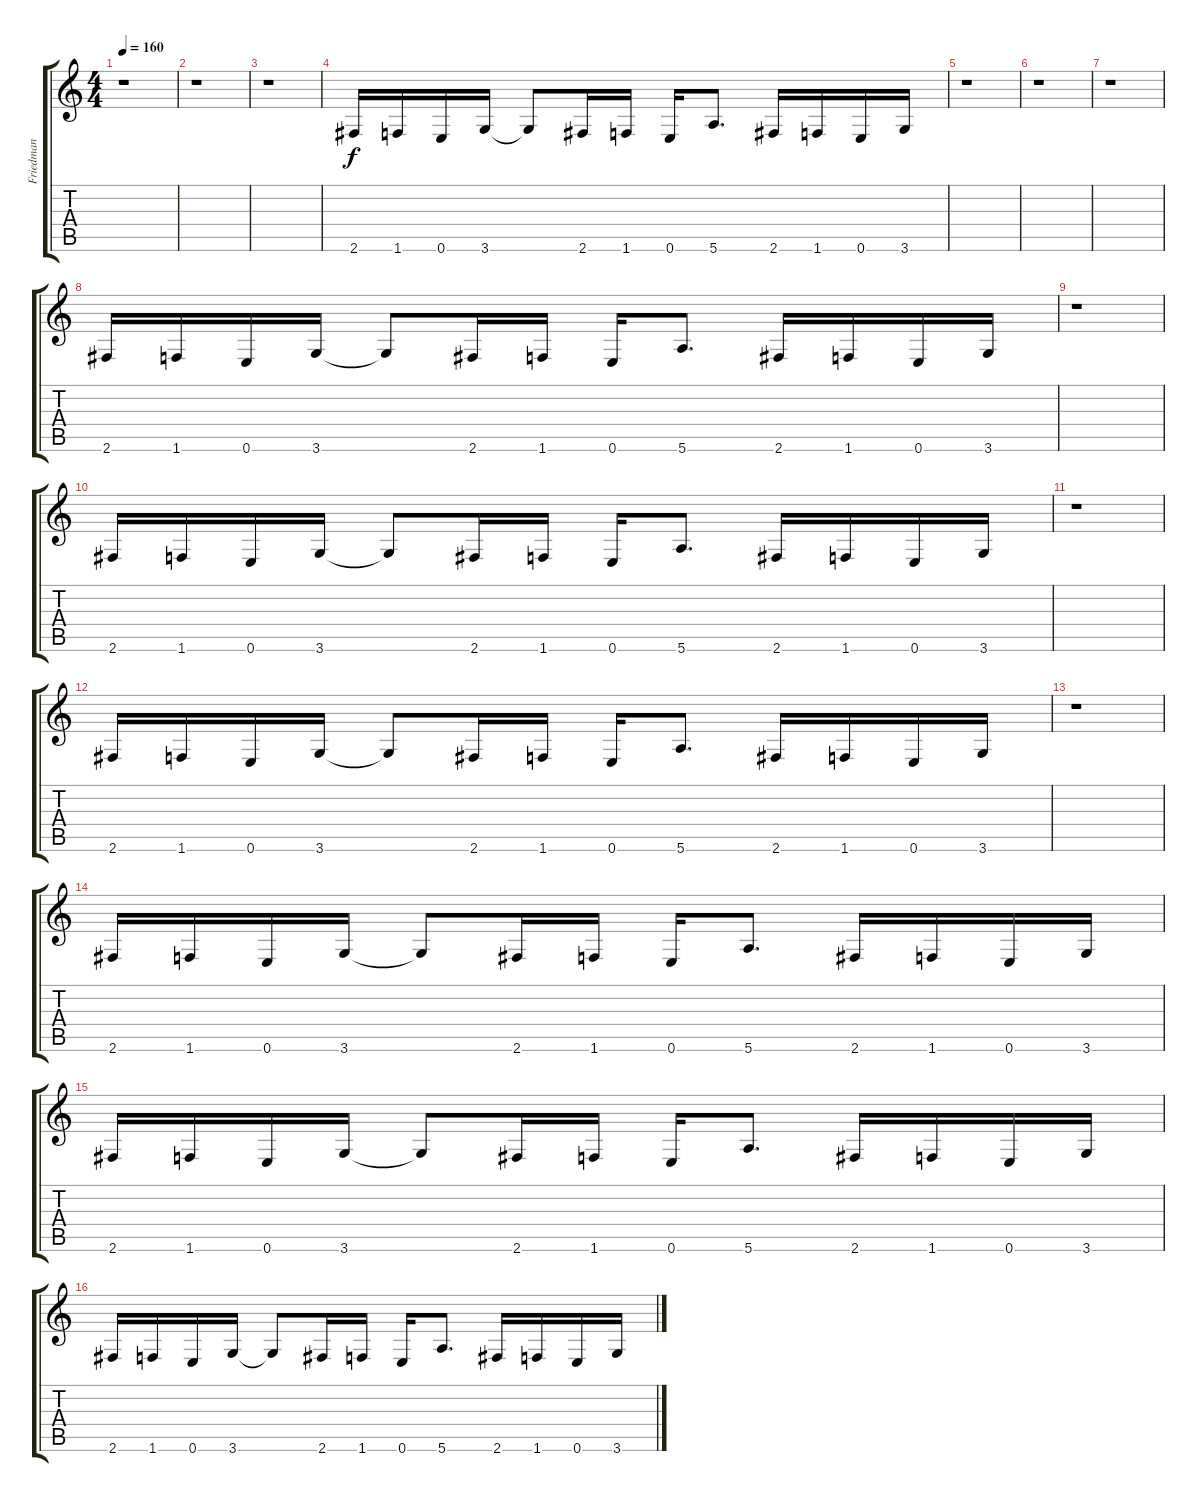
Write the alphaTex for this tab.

\track ("Friedman" "Friedman") {instrument distortionguitar}
\staff {score tabs}
\tuning (E4 B3 G3 D3 A2 E2) {hide}
\ts (4 4)
\tempo 160
\clef g2
\ks c
r.1{dy f instrument distortionguitar} |
r.1 |
r.1 |
2.6.16 1.6.16 0.6.16 3.6.16 3.6{t}.8 2.6.16 1.6.16 0.6.16 5.6.8{d} 2.6.16 1.6.16 0.6.16 3.6.16 |
r.1 |
r.1 |
r.1 |
2.6.16 1.6.16 0.6.16 3.6.16 3.6{t}.8 2.6.16 1.6.16 0.6.16 5.6.8{d} 2.6.16 1.6.16 0.6.16 3.6.16 |
r.1 |
2.6.16 1.6.16 0.6.16 3.6.16 3.6{t}.8 2.6.16 1.6.16 0.6.16 5.6.8{d} 2.6.16 1.6.16 0.6.16 3.6.16 |
r.1 |
2.6.16 1.6.16 0.6.16 3.6.16 3.6{t}.8 2.6.16 1.6.16 0.6.16 5.6.8{d} 2.6.16 1.6.16 0.6.16 3.6.16 |
r.1 |
2.6.16 1.6.16 0.6.16 3.6.16 3.6{t}.8 2.6.16 1.6.16 0.6.16 5.6.8{d} 2.6.16 1.6.16 0.6.16 3.6.16 |
2.6.16 1.6.16 0.6.16 3.6.16 3.6{t}.8 2.6.16 1.6.16 0.6.16 5.6.8{d} 2.6.16 1.6.16 0.6.16 3.6.16 |
2.6.16 1.6.16 0.6.16 3.6.16 3.6{t}.8 2.6.16 1.6.16 0.6.16 5.6.8{d} 2.6.16 1.6.16 0.6.16 3.6.16
